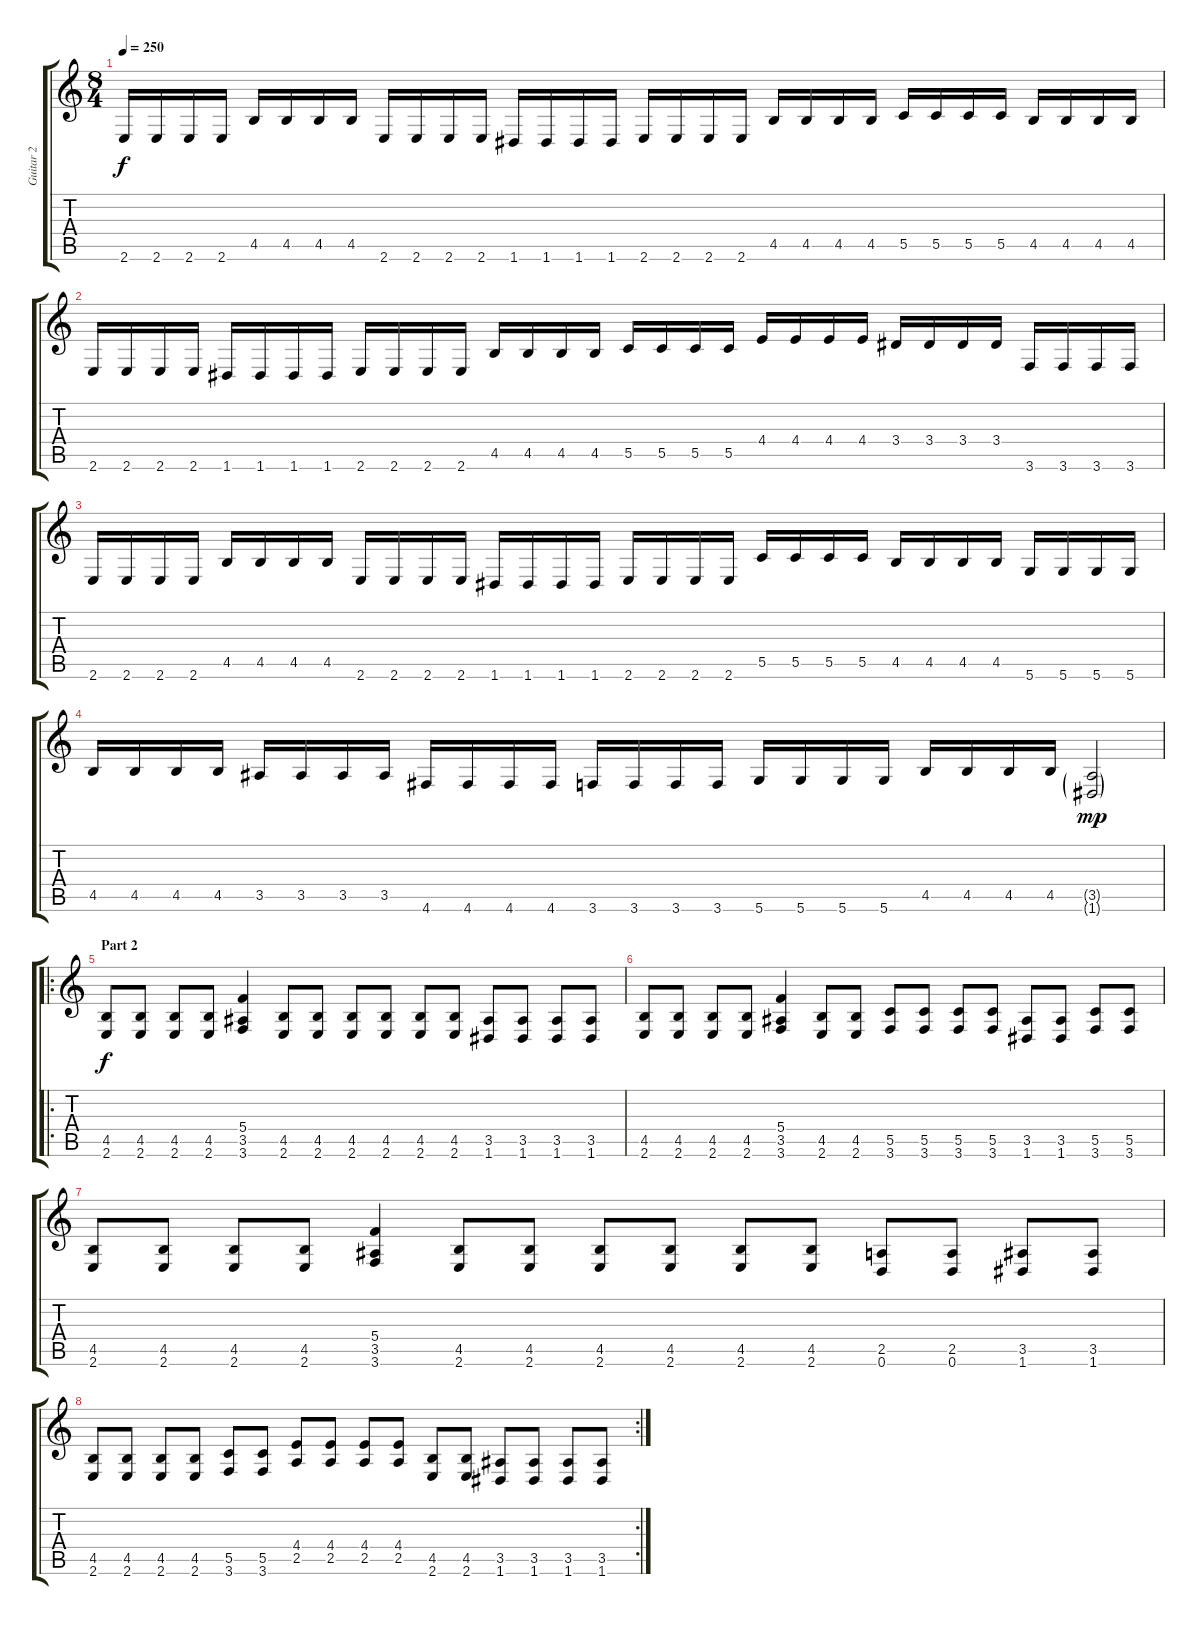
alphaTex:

\track ("Guitar 2" "Guitar 2") {instrument distortionguitar}
\staff {score tabs}
\tuning (D4 A3 F3 C3 G2 D2) {hide}
\ts (8 4)
\tempo 250
\clef g2
\ks c
2.6.16{dy f} 2.6.16 2.6.16 2.6.16 4.5.16 4.5.16 4.5.16 4.5.16 2.6.16 2.6.16 2.6.16 2.6.16 1.6.16 1.6.16 1.6.16 1.6.16 2.6.16 2.6.16 2.6.16 2.6.16 4.5.16 4.5.16 4.5.16 4.5.16 5.5.16 5.5.16 5.5.16 5.5.16 4.5.16 4.5.16 4.5.16 4.5.16 |
2.6.16 2.6.16 2.6.16 2.6.16 1.6.16 1.6.16 1.6.16 1.6.16 2.6.16 2.6.16 2.6.16 2.6.16 4.5.16 4.5.16 4.5.16 4.5.16 5.5.16 5.5.16 5.5.16 5.5.16 4.4.16 4.4.16 4.4.16 4.4.16 3.4.16 3.4.16 3.4.16 3.4.16 3.6.16 3.6.16 3.6.16 3.6.16 |
2.6.16 2.6.16 2.6.16 2.6.16 4.5.16 4.5.16 4.5.16 4.5.16 2.6.16 2.6.16 2.6.16 2.6.16 1.6.16 1.6.16 1.6.16 1.6.16 2.6.16 2.6.16 2.6.16 2.6.16 5.5.16 5.5.16 5.5.16 5.5.16 4.5.16 4.5.16 4.5.16 4.5.16 5.6.16 5.6.16 5.6.16 5.6.16 |
4.5.16 4.5.16 4.5.16 4.5.16 3.5.16 3.5.16 3.5.16 3.5.16 4.6.16 4.6.16 4.6.16 4.6.16 3.6.16 3.6.16 3.6.16 3.6.16 5.6.16 5.6.16 5.6.16 5.6.16 4.5.16 4.5.16 4.5.16 4.5.16 (3.5{g} 1.6{g}).2{dy mp} |
\ro
\section ("" "Part 2")
(4.5 2.6).8{dy f} (4.5 2.6).8 (4.5 2.6).8 (4.5 2.6).8 (5.4 3.5 3.6).4 (4.5 2.6).8 (4.5 2.6).8 (4.5 2.6).8 (4.5 2.6).8 (4.5 2.6).8 (4.5 2.6).8 (3.5 1.6).8 (3.5 1.6).8 (3.5 1.6).8 (3.5 1.6).8 |
(4.5 2.6).8 (4.5 2.6).8 (4.5 2.6).8 (4.5 2.6).8 (5.4 3.5 3.6).4 (4.5 2.6).8 (4.5 2.6).8 (5.5 3.6).8 (5.5 3.6).8 (5.5 3.6).8 (5.5 3.6).8 (3.5 1.6).8 (3.5 1.6).8 (5.5 3.6).8 (5.5 3.6).8 |
(4.5 2.6).8 (4.5 2.6).8 (4.5 2.6).8 (4.5 2.6).8 (5.4 3.5 3.6).4 (4.5 2.6).8 (4.5 2.6).8 (4.5 2.6).8 (4.5 2.6).8 (4.5 2.6).8 (4.5 2.6).8 (2.5 0.6).8 (2.5 0.6).8 (3.5 1.6).8 (3.5 1.6).8 |
\rc 2
(4.5 2.6).8 (4.5 2.6).8 (4.5 2.6).8 (4.5 2.6).8 (5.5 3.6).8 (5.5 3.6).8 (4.4 2.5).8 (4.4 2.5).8 (4.4 2.5).8 (4.4 2.5).8 (4.5 2.6).8 (4.5 2.6).8 (3.5 1.6).8 (3.5 1.6).8 (3.5 1.6).8 (3.5 1.6).8
